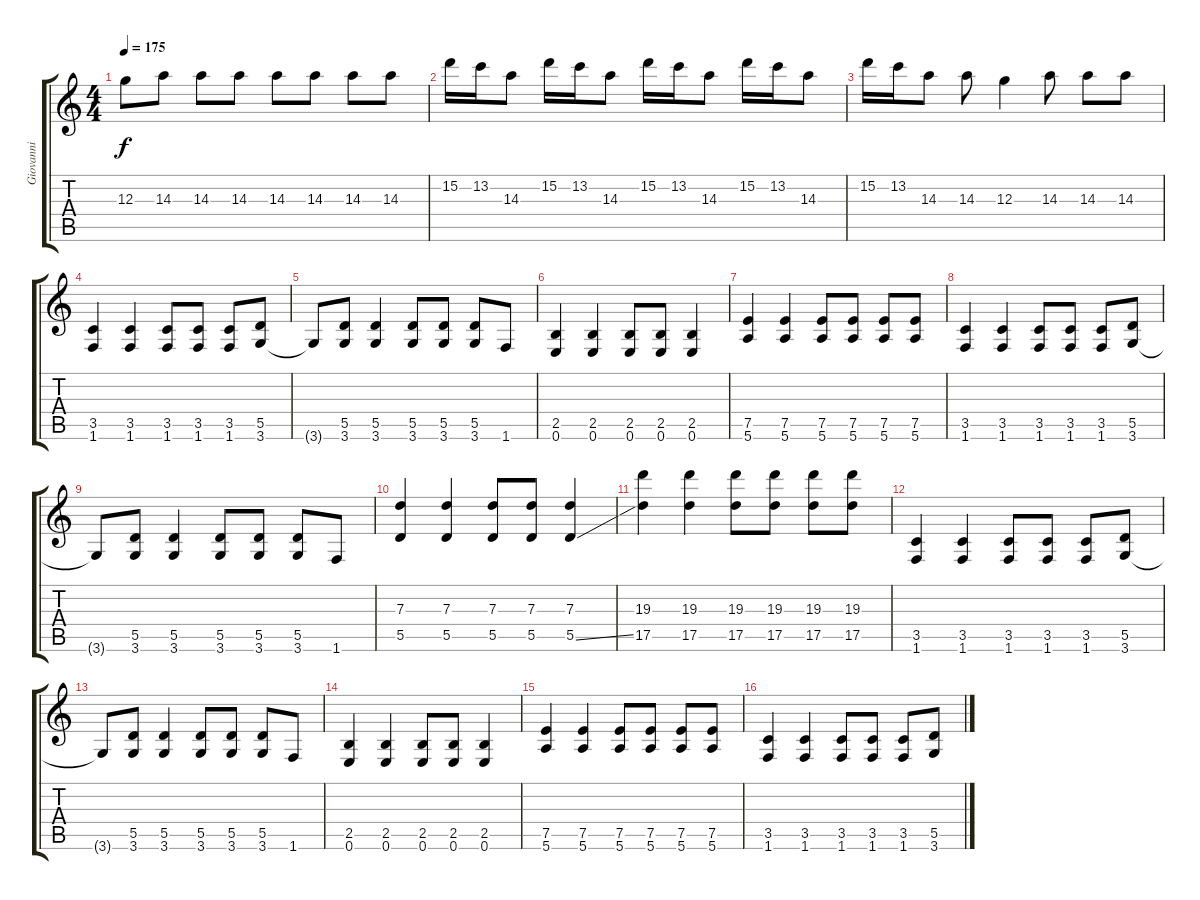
\track ("Giovanni" "Giovanni") {instrument distortionguitar}
\staff {score tabs}
\tuning (E4 B3 G3 D3 A2 E2) {hide}
\ts (4 4)
\tempo 175
\clef g2
\ks c
12.3{t}.8{dy f} 14.3.8 14.3.8 14.3.8 14.3.8 14.3.8 14.3.8 14.3.8 |
15.2.16 13.2.16 14.3.8 15.2.16 13.2.16 14.3.8 15.2.16 13.2.16 14.3.8 15.2.16 13.2.16 14.3.8 |
15.2.16 13.2.16 14.3.8 14.3.8 12.3.4 14.3.8 14.3.8 14.3.8 |
(3.5 1.6).4 (3.5 1.6).4 (3.5 1.6).8 (3.5 1.6).8 (3.5 1.6).8 (5.5 3.6).8 |
3.6{t}.8 (5.5 3.6).8 (5.5 3.6).4 (5.5 3.6).8 (5.5 3.6).8 (5.5 3.6).8 1.6.8 |
(2.5 0.6).4 (2.5 0.6).4 (2.5 0.6).8 (2.5 0.6).8 (2.5 0.6).4 |
(7.5 5.6).4 (7.5 5.6).4 (7.5 5.6).8 (7.5 5.6).8 (7.5 5.6).8 (7.5 5.6).8 |
(3.5 1.6).4 (3.5 1.6).4 (3.5 1.6).8 (3.5 1.6).8 (3.5 1.6).8 (5.5 3.6).8 |
3.6{t}.8 (5.5 3.6).8 (5.5 3.6).4 (5.5 3.6).8 (5.5 3.6).8 (5.5 3.6).8 1.6.8 |
(7.3 5.5).4 (7.3 5.5).4 (7.3 5.5).8 (7.3 5.5).8 (7.3 5.5{ss}).4 |
(19.3 17.5).4 (19.3 17.5).4 (19.3 17.5).8 (19.3 17.5).8 (19.3 17.5).8 (19.3 17.5).8 |
(3.5 1.6).4 (3.5 1.6).4 (3.5 1.6).8 (3.5 1.6).8 (3.5 1.6).8 (5.5 3.6).8 |
3.6{t}.8 (5.5 3.6).8 (5.5 3.6).4 (5.5 3.6).8 (5.5 3.6).8 (5.5 3.6).8 1.6.8 |
(2.5 0.6).4 (2.5 0.6).4 (2.5 0.6).8 (2.5 0.6).8 (2.5 0.6).4 |
(7.5 5.6).4 (7.5 5.6).4 (7.5 5.6).8 (7.5 5.6).8 (7.5 5.6).8 (7.5 5.6).8 |
(3.5 1.6).4 (3.5 1.6).4 (3.5 1.6).8 (3.5 1.6).8 (3.5 1.6).8 (5.5 3.6).8
